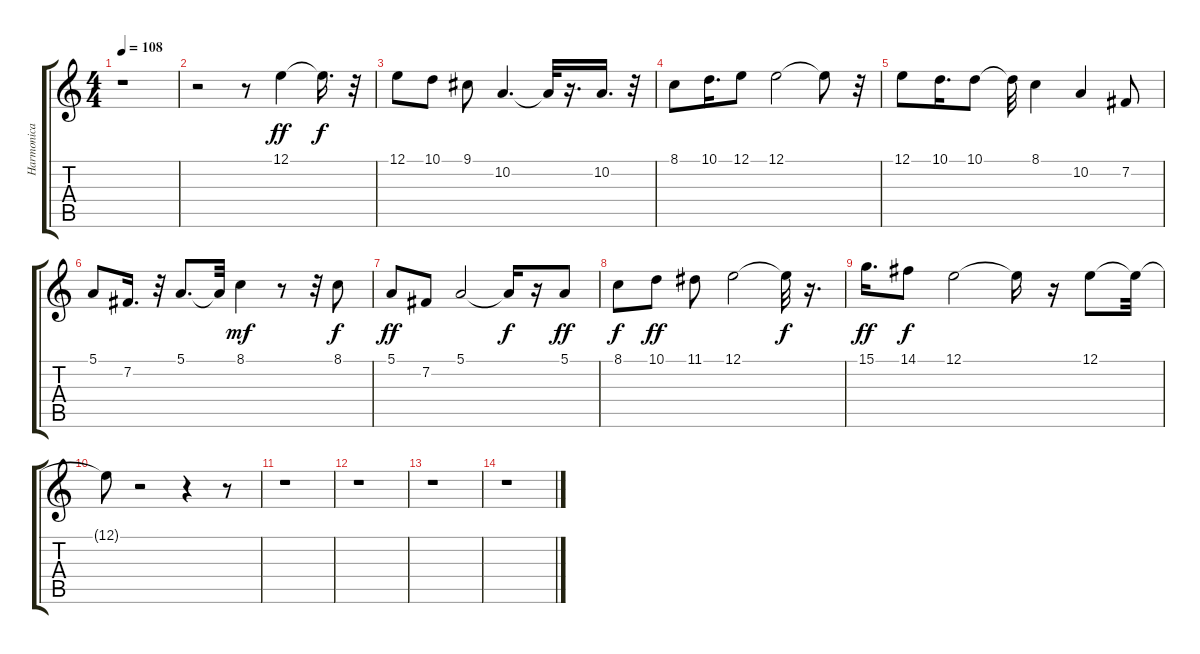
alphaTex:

\track ("Harmonica" "Harmonica") {instrument harmonica}
\staff {score tabs}
\tuning (E4 B3 G3 D3 A2 E2) {hide}
\ts (4 4)
\tempo 108
\clef g2
\ks c
r.1{dy f} |
r.2 r.8 12.1.4{dy ff} 12.1{t}.16{d dy f} r.32 |
12.1.8 10.1.8 9.1.8 10.2.4{d} 10.2{t}.32 r.16{d} 10.2.16{d} r.32 |
8.1.8 10.1.16{d} 12.1.8 12.1.2 12.1{t}.8 r.32 |
12.1.8 10.1.16{d} 10.1.8 10.1{t}.32 8.1.4 10.2.4 7.2.8 |
5.1.8 7.2.16{d} r.32 5.1.8{d} 5.1{t}.32 8.1.4{dy mf} r.8 r.32 8.1.8{dy f} |
5.1.8{dy ff} 7.2.8 5.1.2 5.1{t}.16{dy f} r.16 5.1.8{dy ff} |
8.1.8{dy f} 10.1.8{dy ff} 11.1.8 12.1.2 12.1{t}.32{dy f} r.16{d} |
15.1.16{d dy ff} 14.1.8{dy f} 12.1.2 12.1{t}.16 r.16 12.1.8 12.1{t}.32 |
12.1{t}.8 r.2 r.4 r.8 |
r.1 |
r.1 |
r.1 |
r.1
